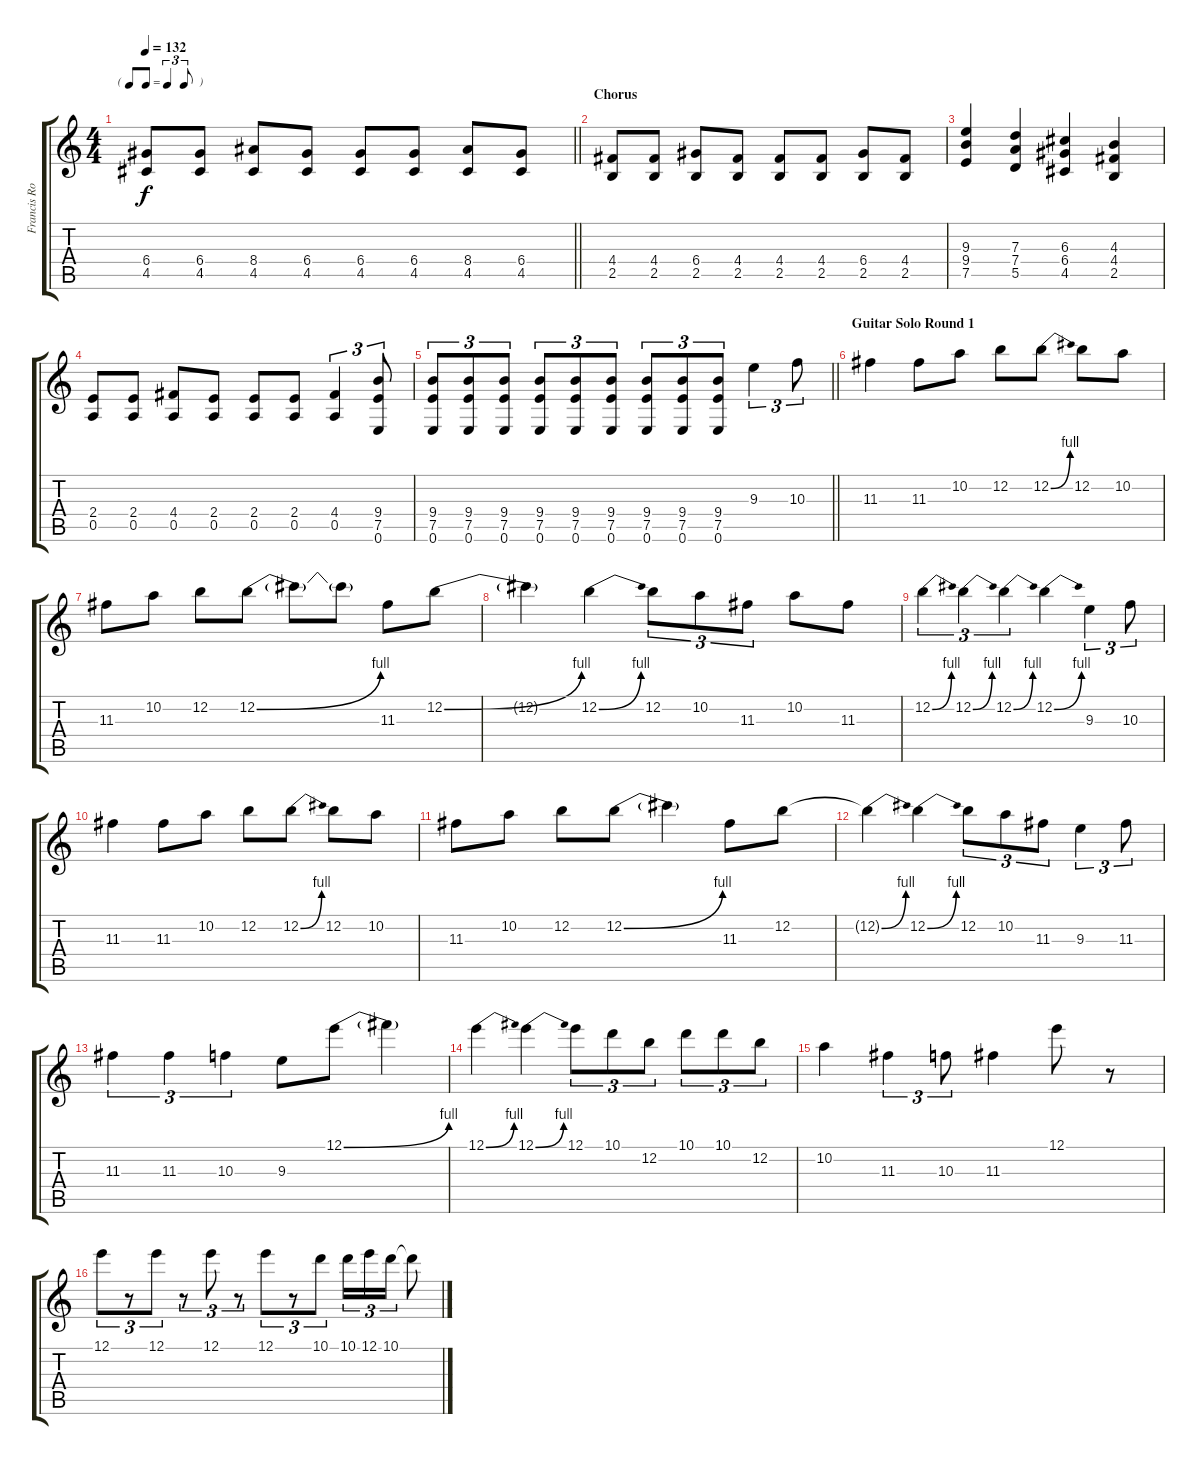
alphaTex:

\track ("Francis Rossi" "Francis Ro") {instrument overdrivenguitar}
\staff {score tabs}
\tuning (E4 B3 G3 D3 A2 E2) {hide}
\ts (4 4)
\tf triplet8th
\tempo 132
\clef g2
\barLineRight lightlight
\ks c
(6.4 4.5).8{dy f} (6.4 4.5).8 (8.4 4.5).8 (6.4 4.5).8 (6.4 4.5).8 (6.4 4.5).8 (8.4 4.5).8 (6.4 4.5).8 |
\section ("" "Chorus")
(4.4 2.5).8 (4.4 2.5).8 (6.4 2.5).8 (4.4 2.5).8 (4.4 2.5).8 (4.4 2.5).8 (6.4 2.5).8 (4.4 2.5).8 |
(9.3 9.4 7.5).4 (7.3 7.4 5.5).4 (6.3 6.4 4.5).4 (4.3 4.4 2.5).4 |
(2.4 0.5).8 (2.4 0.5).8 (4.4 0.5).8 (2.4 0.5).8 (2.4 0.5).8 (2.4 0.5).8 (4.4 0.5).4{tu (3 2)} (9.4 7.5 0.6).8{tu (3 2)} |
\barLineRight lightlight
(9.4 7.5 0.6).8{tu (3 2)} (9.4 7.5 0.6).8{tu (3 2)} (9.4 7.5 0.6).8{tu (3 2)} (9.4 7.5 0.6).8{tu (3 2)} (9.4 7.5 0.6).8{tu (3 2)} (9.4 7.5 0.6).8{tu (3 2)} (9.4 7.5 0.6).8{tu (3 2)} (9.4 7.5 0.6).8{tu (3 2)} (9.4 7.5 0.6).8{tu (3 2)} 9.3.4{tu (3 2)} 10.3.8{tu (3 2)} |
\section ("" "Guitar Solo Round 1")
11.3.4 11.3.8 10.2.8 12.2.8 12.2{be (bend 0 0 60 4)}.8 12.2.8 10.2.8 |
11.3.8 10.2.8 12.2.8 12.2{be (bend 0 0 60 4)}.8 12.2{t}.8 12.2{t}.8 11.3.8 12.2{be (bend 0 0 60 4)}.8 |
12.2{t}.4 12.2{be (bend 0 0 60 4)}.4 12.2.8{tu (3 2)} 10.2.8{tu (3 2)} 11.3.8{tu (3 2)} 10.2.8 11.3.8 |
12.2{be (bend 0 0 60 4)}.4{tu (3 2)} 12.2{be (bend 0 0 60 4)}.4{tu (3 2)} 12.2{be (bend 0 0 60 4)}.4{tu (3 2)} 12.2{be (bend 0 0 60 4)}.4 9.3.4{tu (3 2)} 10.3.8{tu (3 2)} |
11.3.4 11.3.8 10.2.8 12.2.8 12.2{be (bend 0 0 60 4)}.8 12.2.8 10.2.8 |
11.3.8 10.2.8 12.2.8 12.2{be (bend 0 0 60 4)}.8 12.2{t}.4 11.3.8 12.2.8 |
12.2{be (bend 0 0 60 4) t}.4 12.2{be (bend 0 0 60 4)}.4 12.2.8{tu (3 2)} 10.2.8{tu (3 2)} 11.3.8{tu (3 2)} 9.3.4{tu (3 2)} 11.3.8{tu (3 2)} |
11.3.4{tu (3 2)} 11.3.4{tu (3 2)} 10.3.4{tu (3 2)} 9.3.8 12.1{be (bend 0 0 60 4)}.8 12.1{t}.4 |
12.1{be (bend 0 0 60 4)}.4 12.1{be (bend 0 0 60 4)}.4 12.1.8{tu (3 2)} 10.1.8{tu (3 2)} 12.2.8{tu (3 2)} 10.1.8{tu (3 2)} 10.1.8{tu (3 2)} 12.2.8{tu (3 2)} |
10.2.4 11.3.4{tu (3 2)} 10.3.8{tu (3 2)} 11.3.4 12.1.8 r.8 |
12.1.8{tu (3 2)} r.8{tu (3 2)} 12.1.8{tu (3 2)} r.8{tu (3 2)} 12.1.8{tu (3 2)} r.8{tu (3 2)} 12.1.8{tu (3 2)} r.8{tu (3 2)} 10.1.8{tu (3 2)} 10.1.16{tu (3 2)} 12.1.16{tu (3 2)} 10.1.16{tu (3 2)} 10.1{t}.8
